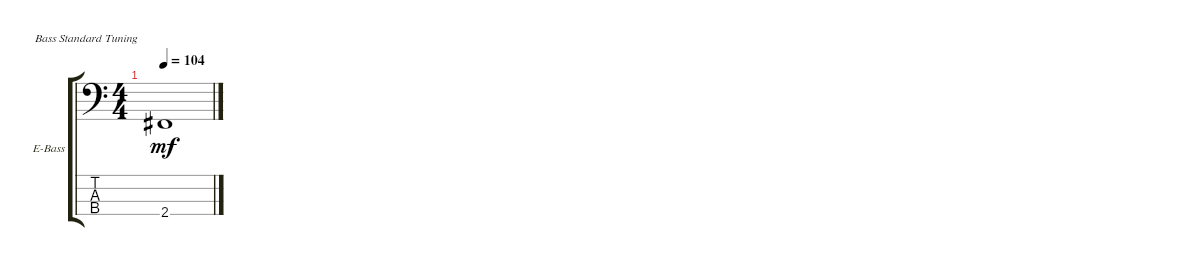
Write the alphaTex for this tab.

\defaultSystemsLayout 4
\bracketExtendMode groupsimilarinstruments
\firstSystemTrackNameOrientation horizontal
\otherSystemsTrackNameOrientation horizontal
\track ("Electric Bass" "E-Bass") {instrument electricbassfinger}
\staff {score tabs}
\tuning (G2 D2 A1 E1)
\ts (4 4)
\tempo 104
\clef f4
\ks c
2.4{t}.1{dy mf}
